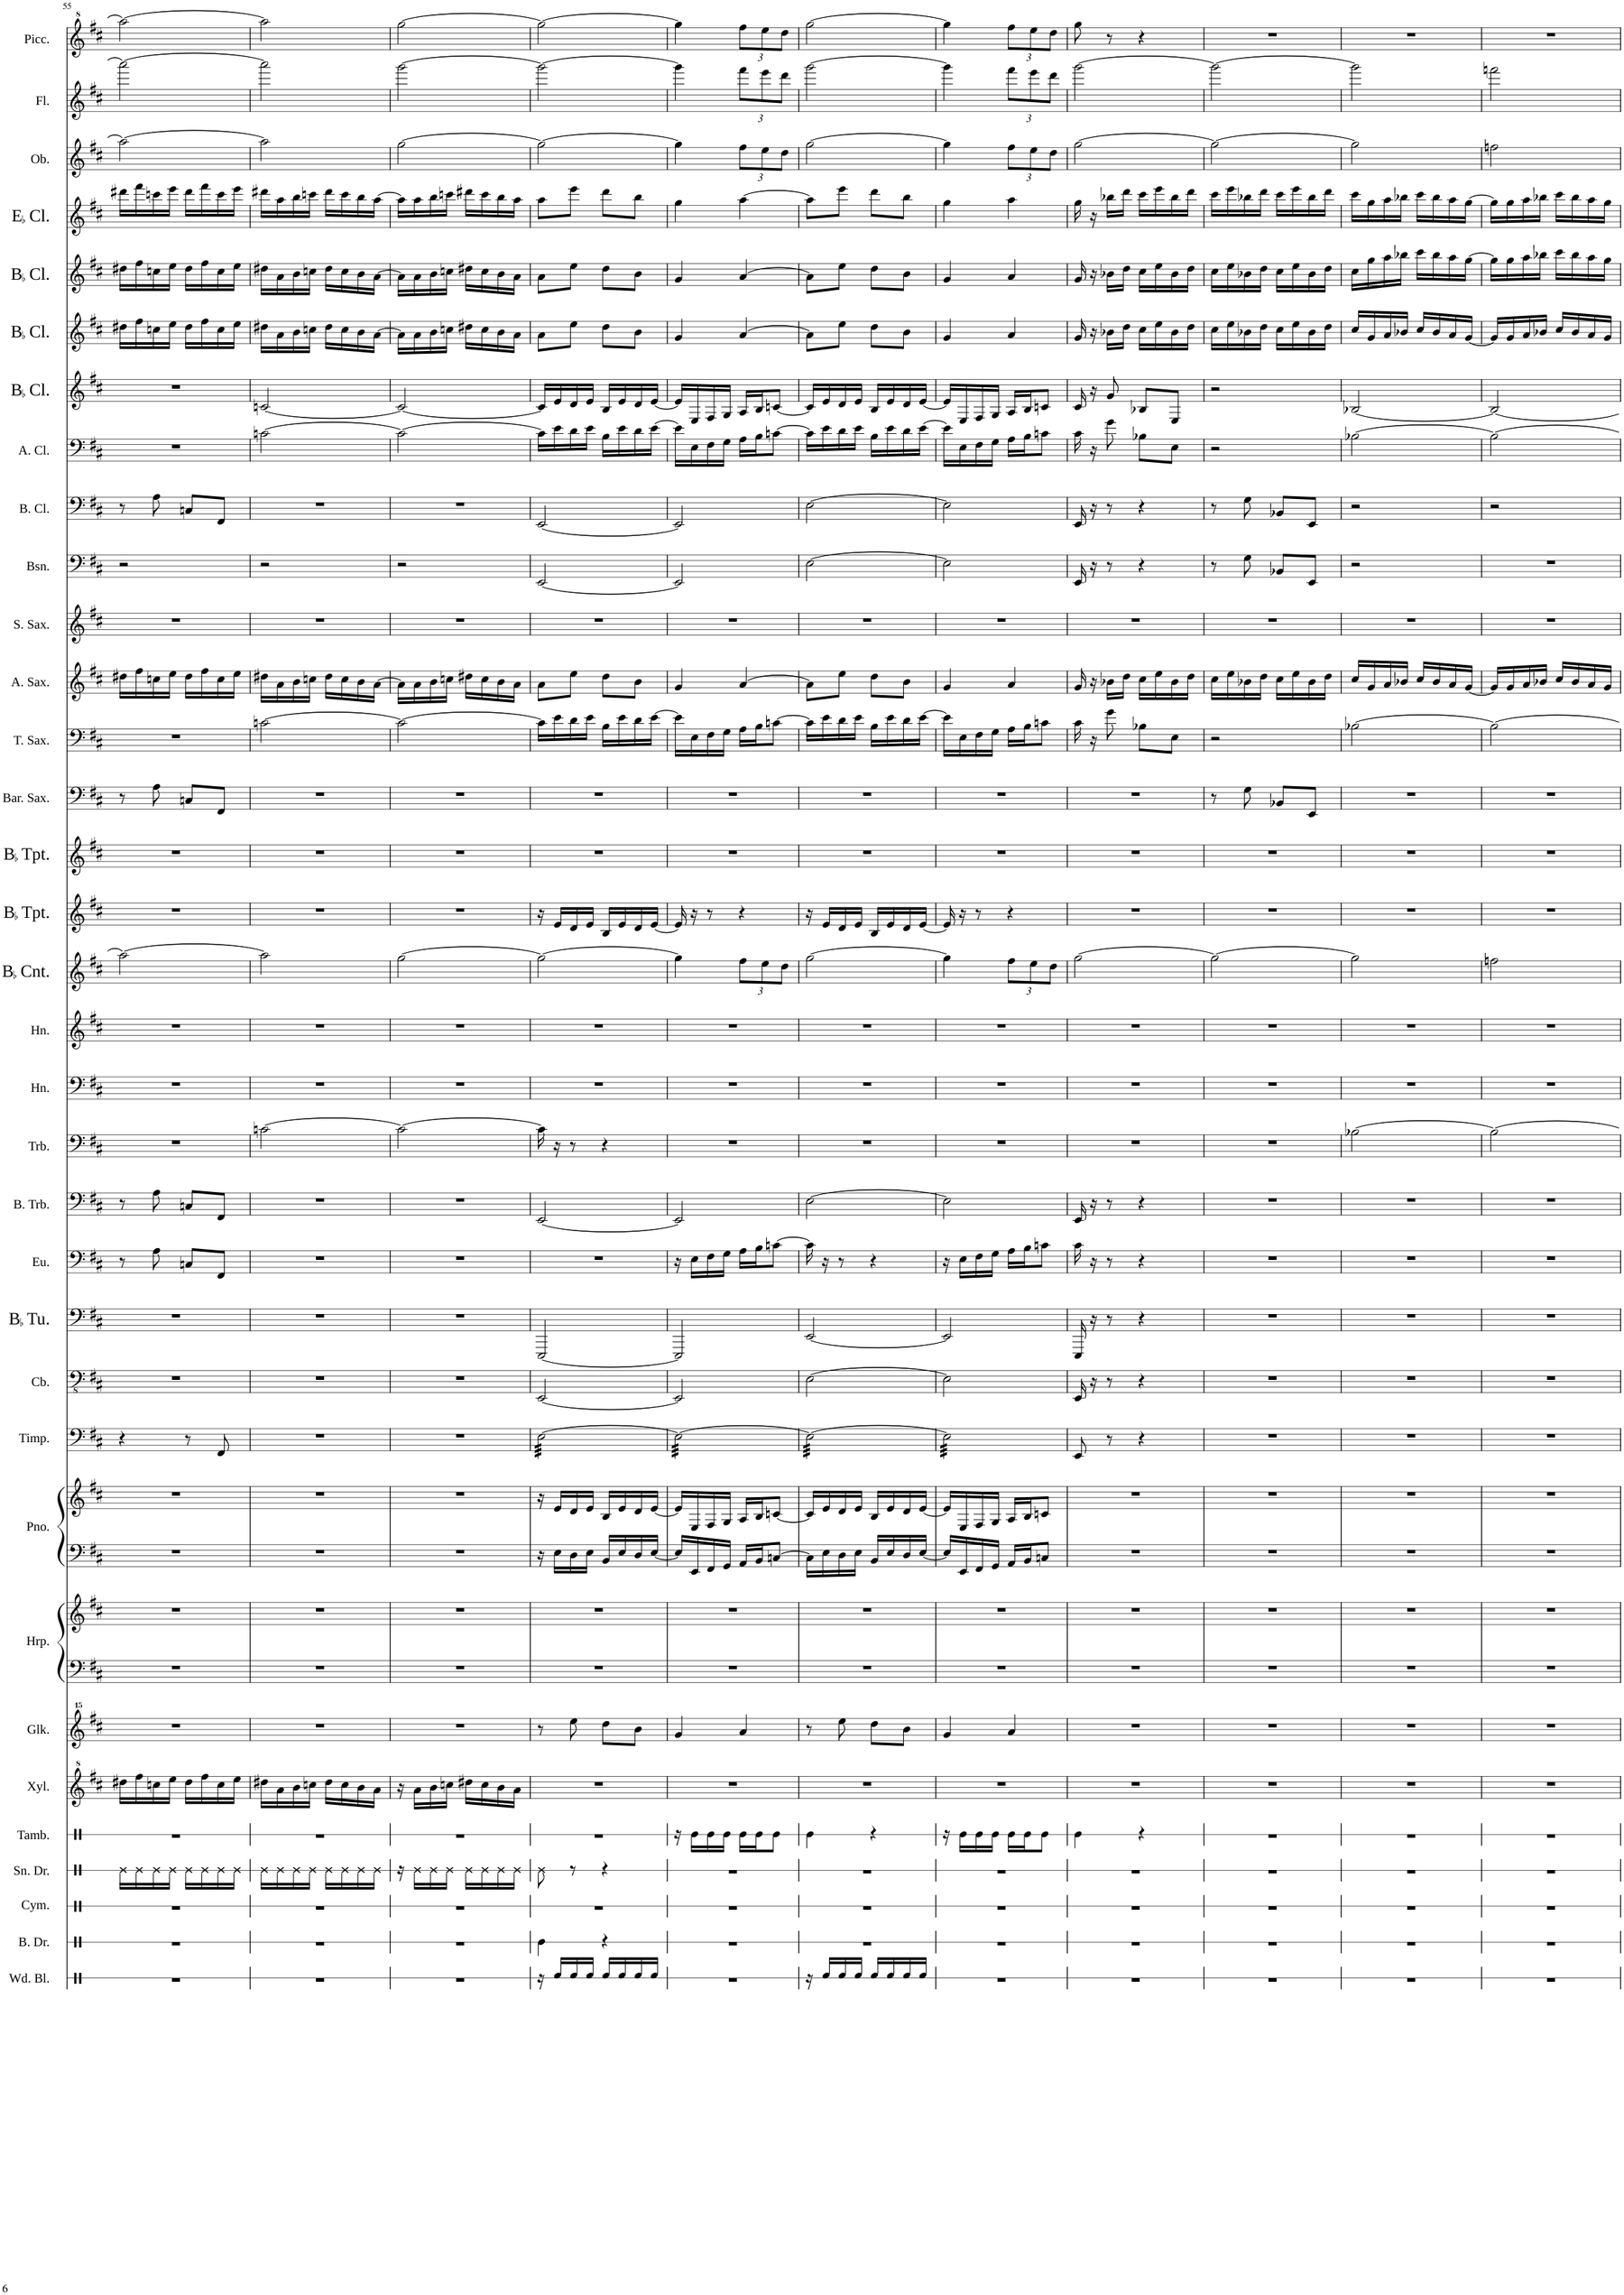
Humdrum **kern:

**kern	**kern	**kern	**kern	**kern	**kern	**kern	**kern	**kern	**kern	**kern	**kern	**kern	**kern	**kern	**kern	**kern	**kern	**kern	**kern	**kern	**kern	**kern	**kern	**kern	**kern	**kern	**kern	**kern	**kern	**kern	**kern	**kern	**kern	**kern	**kern
*part34	*part33	*part32	*part31	*part30	*part29	*part28	*part27	*part27	*part26	*part26	*part25	*part24	*part23	*part22	*part21	*part20	*part19	*part18	*part17	*part16	*part15	*part14	*part13	*part12	*part11	*part10	*part9	*part8	*part7	*part6	*part5	*part4	*part3	*part2	*part1
*staff36	*staff35	*staff34	*staff33	*staff32	*staff31	*staff30	*staff29	*staff28	*staff27	*staff26	*staff25	*staff24	*staff23	*staff22	*staff21	*staff20	*staff19	*staff18	*staff17	*staff16	*staff15	*staff14	*staff13	*staff12	*staff11	*staff10	*staff9	*staff8	*staff7	*staff6	*staff5	*staff4	*staff3	*staff2	*staff1
*I"Wood Blocks	*I"Bass Drum	*I"Cymbal	*I"Snare Drum	*I"Tambourine	*I"Xylophone	*I"Glockenspiel	*I"Harp	*	*I"Piano	*	*I"Timpani	*I"Double Bass	*I"BaccidentalFlat Tuba	*I"Euphonium	*I"Bass Trombone	*I"Trombone	*I"Horn	*I"Horn	*I"BaccidentalFlat Cornet	*I"BaccidentalFlat Trumpet	*I"BaccidentalFlat Trumpet	*I"Baritone Saxophone	*I"Tenor Saxophone	*I"Alto Saxophone	*I"Soprano Saxophone	*I"Bassoon	*I"Bass Clarinet	*I"Alto Clarinet	*I"BaccidentalFlat Clarinet	*I"BaccidentalFlat Clarinet	*I"BaccidentalFlat Clarinet	*I"EaccidentalFlat Clarinet	*I"Oboe	*I"Flute	*I"Piccolo
*I'Wd. Bl.	*I'B. Dr.	*I'Cym.	*I'Sn. Dr.	*I'Tamb.	*I'Xyl.	*I'Glk.	*I'Hrp.	*	*I'Pno.	*	*I'Timp.	*	*I'BaccidentalFlat Tu.	*I'Eu.	*I'B. Trb.	*I'Trb.	*I'Hn.	*I'Hn.	*I'BaccidentalFlat Cnt.	*I'BaccidentalFlat Tpt.	*I'BaccidentalFlat Tpt.	*I'Bar. Sax.	*I'T. Sax.	*I'A. Sax.	*I'S. Sax.	*I'Bsn.	*I'B. Cl.	*I'A. Cl.	*I'BaccidentalFlat Cl.	*I'BaccidentalFlat Cl.	*I'BaccidentalFlat Cl.	*I'EaccidentalFlat Cl.	*I'Ob.	*I'Fl.	*I'Picc.
!!LO:PB:g=z
*clefX	*clefX	*clefX	*clefX	*clefX	*clefG^2	*clefG^^2	*clefF4	*clefG2	*clefF4	*clefG2	*clefF4	*clefFv4	*clefF4	*clefF4	*clefF4	*clefF4	*clefF4	*clefG2	*clefG2	*clefG2	*clefG2	*clefF4	*clefF4	*clefG2	*clefG2	*clefF4	*clefF4	*clefF4	*clefG2	*clefG2	*clefG2	*clefG2	*clefG2	*clefG2	*clefG^2
*	*	*	*	*	*	*	*	*	*	*	*	*Trd7c12	*	*	*	*	*Trd4c7	*Trd4c7	*Trd1c2	*Trd1c2	*Trd1c2	*	*Trd8c14	*Trd5c9	*Trd5c9	*	*Trd8c14	*Trd1c2	*Trd1c2	*Trd1c2	*Trd1c2	*Trd-2c-3	*	*	*Trd-7c-12
*k[]	*k[]	*k[]	*k[]	*k[]	*k[f#c#]	*k[f#c#]	*k[f#c#]	*k[f#c#]	*k[f#c#]	*k[f#c#]	*k[f#c#]	*k[f#c#]	*k[f#c#]	*k[f#c#]	*k[f#c#]	*k[f#c#]	*k[f#c#]	*k[f#c#]	*k[f#c#]	*k[f#c#]	*k[f#c#]	*k[f#c#]	*k[f#c#]	*k[f#c#]	*k[f#c#]	*k[f#c#]	*k[f#c#]	*k[f#c#]	*k[f#c#]	*k[f#c#]	*k[f#c#]	*k[f#c#]	*k[f#c#]	*k[f#c#]	*k[f#c#]
*M2/4	*M2/4	*M2/4	*M2/4	*M2/4	*M2/4	*M2/4	*M2/4	*M2/4	*M2/4	*M2/4	*M2/4	*M2/4	*M2/4	*M2/4	*M2/4	*M2/4	*M2/4	*M2/4	*M2/4	*M2/4	*M2/4	*M2/4	*M2/4	*M2/4	*M2/4	*M2/4	*M2/4	*M2/4	*M2/4	*M2/4	*M2/4	*M2/4	*M2/4	*M2/4	*M2/4
=55	=55	=55	=55	=55	=55	=55	=55	=55	=55	=55	=55	=55	=55	=55	=55	=55	=55	=55	=55	=55	=55	=55	=55	=55	=55	=55	=55	=55	=55	=55	=55	=55	=55	=55	=55
2r	2r	2r	16Re\LL	2r	16ddd#X\LL	2r	2r	2r	2r	2r	4r	2r	2r	8r	8r	2r	2r	2r	2aa\_	2r	2r	8r	2r	16dd#X\LL	2r	2r	8r	2r	2r	16dd#X\LL	16dd#X\LL	16ddd#X\LL	2aa\_	2aaa\_	2aaa\_
.	.	.	16Re\	.	16fff#\	.	.	.	.	.	.	.	.	.	.	.	.	.	.	.	.	.	.	16ff#\	.	.	.	.	.	16ff#\	16ff#\	16fff#\	.	.	.
.	.	.	16Re\	.	16cccn\	.	.	.	.	.	.	.	.	8A\	8A\	.	.	.	.	.	.	8A\	.	16ccn\	.	.	8A\	.	.	16ccn\	16ccn\	16cccn\	.	.	.
.	.	.	16Re\JJ	.	16eee\JJ	.	.	.	.	.	.	.	.	.	.	.	.	.	.	.	.	.	.	16ee\JJ	.	.	.	.	.	16ee\JJ	16ee\JJ	16eee\JJ	.	.	.
.	.	.	16Re\LL	.	16ddd#\LL	.	.	.	.	.	8r	.	.	8Cn/L	8Cn/L	.	.	.	.	.	.	8Cn/L	.	16dd#\LL	.	.	8Cn/L	.	.	16dd#\LL	16dd#\LL	16ddd#\LL	.	.	.
.	.	.	16Re\	.	16fff#\	.	.	.	.	.	.	.	.	.	.	.	.	.	.	.	.	.	.	16ff#\	.	.	.	.	.	16ff#\	16ff#\	16fff#\	.	.	.
.	.	.	16Re\	.	16ccc\	.	.	.	.	.	8FF#/	.	.	8FF#/J	8FF#/J	.	.	.	.	.	.	8FF#/J	.	16cc\	.	.	8FF#/J	.	.	16cc\	16cc\	16ccc\	.	.	.
.	.	.	16Re\JJ	.	16eee\JJ	.	.	.	.	.	.	.	.	.	.	.	.	.	.	.	.	.	.	16ee\JJ	.	.	.	.	.	16ee\JJ	16ee\JJ	16eee\JJ	.	.	.
=56	=56	=56	=56	=56	=56	=56	=56	=56	=56	=56	=56	=56	=56	=56	=56	=56	=56	=56	=56	=56	=56	=56	=56	=56	=56	=56	=56	=56	=56	=56	=56	=56	=56	=56	=56
2r	2r	2r	16Re\LL	2r	16ddd#X\LL	2r	2r	2r	2r	2r	2r	2r	2r	2r	2r	[2cn\	2r	2r	2aa\]	2r	2r	2r	[2cn\	16dd#X\LL	2r	2r	2r	[2cn\	[2cn/	16dd#X\LL	16dd#X\LL	16ddd#X\LL	2aa\]	2aaa\]	2aaa\]
.	.	.	16Re\	.	16aa\	.	.	.	.	.	.	.	.	.	.	.	.	.	.	.	.	.	.	16a\	.	.	.	.	.	16a\	16a\	16aa\	.	.	.
.	.	.	16Re\	.	16bb\	.	.	.	.	.	.	.	.	.	.	.	.	.	.	.	.	.	.	16b\	.	.	.	.	.	16b\	16b\	16bb\	.	.	.
.	.	.	16Re\JJ	.	16cccn\JJ	.	.	.	.	.	.	.	.	.	.	.	.	.	.	.	.	.	.	16ccn\JJ	.	.	.	.	.	16ccn\JJ	16ccn\JJ	16cccn\JJ	.	.	.
.	.	.	16Re\LL	.	16ddd#\LL	.	.	.	.	.	.	.	.	.	.	.	.	.	.	.	.	.	.	16dd#\LL	.	.	.	.	.	16dd#\LL	16dd#\LL	16ddd#\LL	.	.	.
.	.	.	16Re\	.	16ccc\	.	.	.	.	.	.	.	.	.	.	.	.	.	.	.	.	.	.	16cc\	.	.	.	.	.	16cc\	16cc\	16ccc\	.	.	.
.	.	.	16Re\	.	16bb\	.	.	.	.	.	.	.	.	.	.	.	.	.	.	.	.	.	.	16b\	.	.	.	.	.	16b\	16b\	16bb\	.	.	.
.	.	.	16Re\JJ	.	16aa\JJ	.	.	.	.	.	.	.	.	.	.	.	.	.	.	.	.	.	.	[16a\JJ	.	.	.	.	.	[16a\JJ	[16a\JJ	[16aa\JJ	.	.	.
=57	=57	=57	=57	=57	=57	=57	=57	=57	=57	=57	=57	=57	=57	=57	=57	=57	=57	=57	=57	=57	=57	=57	=57	=57	=57	=57	=57	=57	=57	=57	=57	=57	=57	=57	=57
2r	2r	2r	16r	2r	16r	2r	2r	2r	2r	2r	2r	2r	2r	2r	2r	2c\_	2r	2r	[2gg\	2r	2r	2r	2c\_	16a\LL]	2r	2r	2r	2c\_	2c/_	16a\LL]	16a\LL]	16aa\LL]	[2gg\	[2ggg\	[2ggg\
.	.	.	16Re\LL	.	16aa\LL	.	.	.	.	.	.	.	.	.	.	.	.	.	.	.	.	.	.	16a\	.	.	.	.	.	16a\	16a\	16aa\	.	.	.
.	.	.	16Re\	.	16bb\	.	.	.	.	.	.	.	.	.	.	.	.	.	.	.	.	.	.	16b\	.	.	.	.	.	16b\	16b\	16bb\	.	.	.
.	.	.	16Re\JJ	.	16cccn\JJ	.	.	.	.	.	.	.	.	.	.	.	.	.	.	.	.	.	.	16ccn\JJ	.	.	.	.	.	16ccn\JJ	16ccn\JJ	16cccn\JJ	.	.	.
.	.	.	16Re\LL	.	16ddd#X\LL	.	.	.	.	.	.	.	.	.	.	.	.	.	.	.	.	.	.	16dd#X\LL	.	.	.	.	.	16dd#X\LL	16dd#X\LL	16ddd#X\LL	.	.	.
.	.	.	16Re\	.	16ccc\	.	.	.	.	.	.	.	.	.	.	.	.	.	.	.	.	.	.	16cc\	.	.	.	.	.	16cc\	16cc\	16ccc\	.	.	.
.	.	.	16Re\	.	16bb\	.	.	.	.	.	.	.	.	.	.	.	.	.	.	.	.	.	.	16b\	.	.	.	.	.	16b\	16b\	16bb\	.	.	.
.	.	.	16Re\JJ	.	16aa\JJ	.	.	.	.	.	.	.	.	.	.	.	.	.	.	.	.	.	.	16a\JJ	.	.	.	.	.	16a\JJ	16a\JJ	16aa\JJ	.	.	.
=58	=58	=58	=58	=58	=58	=58	=58	=58	=58	=58	=58	=58	=58	=58	=58	=58	=58	=58	=58	=58	=58	=58	=58	=58	=58	=58	=58	=58	=58	=58	=58	=58	=58	=58	=58
*	*	*	*	*	*	*	*	*	*	*	*tremolo	*	*	*	*	*	*	*	*	*	*	*	*	*	*	*	*	*	*	*	*	*	*	*	*
16r	4Re\	2r	8Re\	2r	2r	8r	2r	2r	16r	16r	[32E\LLL	[2EEE/	[2EEE/	2r	[2EE/	16c\]	2r	2r	2gg\_	16r	2r	2r	16c\LL]	8a\L	2r	[2EE/	[2EE/	16c\LL]	16c/LL]	8a\L	8a\L	8aa\L	2gg\_	2ggg\_	2ggg\_
.	.	.	.	.	.	.	.	.	.	.	32E\	.	.	.	.	.	.	.	.	.	.	.	.	.	.	.	.	.	.	.	.	.	.	.	.
16Rf/LL	.	.	.	.	.	.	.	.	16E\LL	16e/LL	32E\	.	.	.	.	16r	.	.	.	16e/LL	.	.	16e\	.	.	.	.	16e\	16e/	.	.	.	.	.	.
.	.	.	.	.	.	.	.	.	.	.	32E\	.	.	.	.	.	.	.	.	.	.	.	.	.	.	.	.	.	.	.	.	.	.	.	.
16Rf/	.	.	8r	.	.	8eeee\	.	.	16D\	16d/	32E\	.	.	.	.	8r	.	.	.	16d/	.	.	16d\	8ee\J	.	.	.	16d\	16d/	8ee\J	8ee\J	8eee\J	.	.	.
.	.	.	.	.	.	.	.	.	.	.	32E\	.	.	.	.	.	.	.	.	.	.	.	.	.	.	.	.	.	.	.	.	.	.	.	.
16Rf/JJ	.	.	.	.	.	.	.	.	16E\JJ	16e/JJ	32E\	.	.	.	.	.	.	.	.	16e/JJ	.	.	16e\JJ	.	.	.	.	16e\JJ	16e/JJ	.	.	.	.	.	.
.	.	.	.	.	.	.	.	.	.	.	32E\	.	.	.	.	.	.	.	.	.	.	.	.	.	.	.	.	.	.	.	.	.	.	.	.
16Rf/LL	4r	.	4r	.	.	8dddd\L	.	.	16BB/LL	16B/LL	32E\	.	.	.	.	4r	.	.	.	16B/LL	.	.	16B\LL	8dd\L	.	.	.	16B\LL	16B/LL	8dd\L	8dd\L	8ddd\L	.	.	.
.	.	.	.	.	.	.	.	.	.	.	32E\	.	.	.	.	.	.	.	.	.	.	.	.	.	.	.	.	.	.	.	.	.	.	.	.
16Rf/	.	.	.	.	.	.	.	.	16E/	16e/	32E\	.	.	.	.	.	.	.	.	16e/	.	.	16e\	.	.	.	.	16e\	16e/	.	.	.	.	.	.
.	.	.	.	.	.	.	.	.	.	.	32E\	.	.	.	.	.	.	.	.	.	.	.	.	.	.	.	.	.	.	.	.	.	.	.	.
16Rf/	.	.	.	.	.	8bbb\J	.	.	16D/	16d/	32E\	.	.	.	.	.	.	.	.	16d/	.	.	16d\	8b\J	.	.	.	16d\	16d/	8b\J	8b\J	8bb\J	.	.	.
.	.	.	.	.	.	.	.	.	.	.	32E\	.	.	.	.	.	.	.	.	.	.	.	.	.	.	.	.	.	.	.	.	.	.	.	.
16Rf/JJ	.	.	.	.	.	.	.	.	[16E/JJ	[16e/JJ	32E\	.	.	.	.	.	.	.	.	[16e/JJ	.	.	[16e\JJ	.	.	.	.	[16e\JJ	[16e/JJ	.	.	.	.	.	.
.	.	.	.	.	.	.	.	.	.	.	32E\JJJ	.	.	.	.	.	.	.	.	.	.	.	.	.	.	.	.	.	.	.	.	.	.	.	.
=59	=59	=59	=59	=59	=59	=59	=59	=59	=59	=59	=59	=59	=59	=59	=59	=59	=59	=59	=59	=59	=59	=59	=59	=59	=59	=59	=59	=59	=59	=59	=59	=59	=59	=59	=59
2r	2r	2r	2r	16r	2r	4ggg/	2r	2r	16E/LL]	16e/LL]	32E\LLL	2EEE/]	2EEE/]	16r	2EE/]	2r	2r	2r	4gg\]	16e/]	2r	2r	16e\LL]	4g/	2r	2EE/]	2EE/]	16e\LL]	16e/LL]	4g/	4g/	4gg\	4gg\]	4ggg\]	4ggg\]
.	.	.	.	.	.	.	.	.	.	.	32E\	.	.	.	.	.	.	.	.	.	.	.	.	.	.	.	.	.	.	.	.	.	.	.	.
.	.	.	.	16Re\LL	.	.	.	.	16EE/	16E/	32E\	.	.	16E\LL	.	.	.	.	.	16r	.	.	16E\	.	.	.	.	16E\	16E/	.	.	.	.	.	.
.	.	.	.	.	.	.	.	.	.	.	32E\	.	.	.	.	.	.	.	.	.	.	.	.	.	.	.	.	.	.	.	.	.	.	.	.
.	.	.	.	16Re\	.	.	.	.	16FF#/	16F#/	32E\	.	.	16F#\	.	.	.	.	.	8r	.	.	16F#\	.	.	.	.	16F#\	16F#/	.	.	.	.	.	.
.	.	.	.	.	.	.	.	.	.	.	32E\	.	.	.	.	.	.	.	.	.	.	.	.	.	.	.	.	.	.	.	.	.	.	.	.
.	.	.	.	16Re\JJ	.	.	.	.	16GG/JJ	16G/JJ	32E\	.	.	16G\JJ	.	.	.	.	.	.	.	.	16G\JJ	.	.	.	.	16G\JJ	16G/JJ	.	.	.	.	.	.
.	.	.	.	.	.	.	.	.	.	.	32E\	.	.	.	.	.	.	.	.	.	.	.	.	.	.	.	.	.	.	.	.	.	.	.	.
*	*	*	*	*	*	*	*	*	*	*	*	*	*	*	*	*	*	*	*Xbrackettup	*	*	*	*	*	*	*	*	*	*	*	*	*	*Xbrackettup	*Xbrackettup	*Xbrackettup
.	.	.	.	16Re\LL	.	4aaa/	.	.	16AA/LL	16A/LL	32E\	.	.	16A\LL	.	.	.	.	12ff#\L	4r	.	.	16A\LL	[4a/	.	.	.	16A\LL	16A/LL	[4a/	[4a/	[4aa\	12ff#\L	12fff#\L	12fff#\L
.	.	.	.	.	.	.	.	.	.	.	32E\	.	.	.	.	.	.	.	.	.	.	.	.	.	.	.	.	.	.	.	.	.	.	.	.
.	.	.	.	16Re\J	.	.	.	.	16BB/J	16B/J	32E\	.	.	16B\J	.	.	.	.	.	.	.	.	16B\J	.	.	.	.	16B\J	16B/J	.	.	.	.	.	.
.	.	.	.	.	.	.	.	.	.	.	.	.	.	.	.	.	.	.	12ee\	.	.	.	.	.	.	.	.	.	.	.	.	.	12ee\	12eee\	12eee\
.	.	.	.	.	.	.	.	.	.	.	32E\	.	.	.	.	.	.	.	.	.	.	.	.	.	.	.	.	.	.	.	.	.	.	.	.
.	.	.	.	8Re\J	.	.	.	.	[8Cn/J	[8cn/J	32E\	.	.	[8cn\J	.	.	.	.	.	.	.	.	[8cn\J	.	.	.	.	[8cn\J	[8cn/J	.	.	.	.	.	.
.	.	.	.	.	.	.	.	.	.	.	32E\	.	.	.	.	.	.	.	.	.	.	.	.	.	.	.	.	.	.	.	.	.	.	.	.
.	.	.	.	.	.	.	.	.	.	.	.	.	.	.	.	.	.	.	12dd\J	.	.	.	.	.	.	.	.	.	.	.	.	.	12dd\J	12ddd\J	12ddd\J
.	.	.	.	.	.	.	.	.	.	.	32E\	.	.	.	.	.	.	.	.	.	.	.	.	.	.	.	.	.	.	.	.	.	.	.	.
.	.	.	.	.	.	.	.	.	.	.	32E\JJJ	.	.	.	.	.	.	.	.	.	.	.	.	.	.	.	.	.	.	.	.	.	.	.	.
=60	=60	=60	=60	=60	=60	=60	=60	=60	=60	=60	=60	=60	=60	=60	=60	=60	=60	=60	=60	=60	=60	=60	=60	=60	=60	=60	=60	=60	=60	=60	=60	=60	=60	=60	=60
16r	2r	2r	2r	4Re\	2r	8r	2r	2r	16C\LL]	16c/LL]	32E\LLL	[2EE\	[2EE/	16c\]	[2E\	2r	2r	2r	[2gg\	16r	2r	2r	16c\LL]	8a\L]	2r	[2E\	[2E\	16c\LL]	16c/LL]	8a\L]	8a\L]	8aa\L]	[2gg\	[2ggg\	[2ggg\
.	.	.	.	.	.	.	.	.	.	.	32E\	.	.	.	.	.	.	.	.	.	.	.	.	.	.	.	.	.	.	.	.	.	.	.	.
16Rf/LL	.	.	.	.	.	.	.	.	16E\	16e/	32E\	.	.	16r	.	.	.	.	.	16e/LL	.	.	16e\	.	.	.	.	16e\	16e/	.	.	.	.	.	.
.	.	.	.	.	.	.	.	.	.	.	32E\	.	.	.	.	.	.	.	.	.	.	.	.	.	.	.	.	.	.	.	.	.	.	.	.
16Rf/	.	.	.	.	.	8eeee\	.	.	16D\	16d/	32E\	.	.	8r	.	.	.	.	.	16d/	.	.	16d\	8ee\J	.	.	.	16d\	16d/	8ee\J	8ee\J	8eee\J	.	.	.
.	.	.	.	.	.	.	.	.	.	.	32E\	.	.	.	.	.	.	.	.	.	.	.	.	.	.	.	.	.	.	.	.	.	.	.	.
16Rf/JJ	.	.	.	.	.	.	.	.	16E\JJ	16e/JJ	32E\	.	.	.	.	.	.	.	.	16e/JJ	.	.	16e\JJ	.	.	.	.	16e\JJ	16e/JJ	.	.	.	.	.	.
.	.	.	.	.	.	.	.	.	.	.	32E\	.	.	.	.	.	.	.	.	.	.	.	.	.	.	.	.	.	.	.	.	.	.	.	.
16Rf/LL	.	.	.	4r	.	8dddd\L	.	.	16BB/LL	16B/LL	32E\	.	.	4r	.	.	.	.	.	16B/LL	.	.	16B\LL	8dd\L	.	.	.	16B\LL	16B/LL	8dd\L	8dd\L	8ddd\L	.	.	.
.	.	.	.	.	.	.	.	.	.	.	32E\	.	.	.	.	.	.	.	.	.	.	.	.	.	.	.	.	.	.	.	.	.	.	.	.
16Rf/	.	.	.	.	.	.	.	.	16E/	16e/	32E\	.	.	.	.	.	.	.	.	16e/	.	.	16e\	.	.	.	.	16e\	16e/	.	.	.	.	.	.
.	.	.	.	.	.	.	.	.	.	.	32E\	.	.	.	.	.	.	.	.	.	.	.	.	.	.	.	.	.	.	.	.	.	.	.	.
16Rf/	.	.	.	.	.	8bbb\J	.	.	16D/	16d/	32E\	.	.	.	.	.	.	.	.	16d/	.	.	16d\	8b\J	.	.	.	16d\	16d/	8b\J	8b\J	8bb\J	.	.	.
.	.	.	.	.	.	.	.	.	.	.	32E\	.	.	.	.	.	.	.	.	.	.	.	.	.	.	.	.	.	.	.	.	.	.	.	.
16Rf/JJ	.	.	.	.	.	.	.	.	[16E/JJ	[16e/JJ	32E\	.	.	.	.	.	.	.	.	[16e/JJ	.	.	[16e\JJ	.	.	.	.	[16e\JJ	[16e/JJ	.	.	.	.	.	.
.	.	.	.	.	.	.	.	.	.	.	32E\JJJ	.	.	.	.	.	.	.	.	.	.	.	.	.	.	.	.	.	.	.	.	.	.	.	.
=61	=61	=61	=61	=61	=61	=61	=61	=61	=61	=61	=61	=61	=61	=61	=61	=61	=61	=61	=61	=61	=61	=61	=61	=61	=61	=61	=61	=61	=61	=61	=61	=61	=61	=61	=61
2r	2r	2r	2r	16r	2r	4ggg/	2r	2r	16E/LL]	16e/LL]	32E\]LLL	2EE\]	2EE/]	16r	2E\]	2r	2r	2r	4gg\]	16e/]	2r	2r	16e\LL]	4g/	2r	2E\]	2E\]	16e\LL]	16e/LL]	4g/	4g/	4gg\	4gg\]	4ggg\]	4ggg\]
.	.	.	.	.	.	.	.	.	.	.	32E\	.	.	.	.	.	.	.	.	.	.	.	.	.	.	.	.	.	.	.	.	.	.	.	.
.	.	.	.	16Re\LL	.	.	.	.	16EE/	16E/	32E\	.	.	16E\LL	.	.	.	.	.	16r	.	.	16E\	.	.	.	.	16E\	16E/	.	.	.	.	.	.
.	.	.	.	.	.	.	.	.	.	.	32E\	.	.	.	.	.	.	.	.	.	.	.	.	.	.	.	.	.	.	.	.	.	.	.	.
.	.	.	.	16Re\	.	.	.	.	16FF#/	16F#/	32E\	.	.	16F#\	.	.	.	.	.	8r	.	.	16F#\	.	.	.	.	16F#\	16F#/	.	.	.	.	.	.
.	.	.	.	.	.	.	.	.	.	.	32E\	.	.	.	.	.	.	.	.	.	.	.	.	.	.	.	.	.	.	.	.	.	.	.	.
.	.	.	.	16Re\JJ	.	.	.	.	16GG/JJ	16G/JJ	32E\	.	.	16G\JJ	.	.	.	.	.	.	.	.	16G\JJ	.	.	.	.	16G\JJ	16G/JJ	.	.	.	.	.	.
.	.	.	.	.	.	.	.	.	.	.	32E\	.	.	.	.	.	.	.	.	.	.	.	.	.	.	.	.	.	.	.	.	.	.	.	.
.	.	.	.	16Re\LL	.	4aaa/	.	.	16AA/LL	16A/LL	32E\	.	.	16A\LL	.	.	.	.	12ff#\L	4r	.	.	16A\LL	4a/	.	.	.	16A\LL	16A/LL	4a/	4a/	4aa\	12ff#\L	12fff#\L	12fff#\L
.	.	.	.	.	.	.	.	.	.	.	32E\	.	.	.	.	.	.	.	.	.	.	.	.	.	.	.	.	.	.	.	.	.	.	.	.
.	.	.	.	16Re\J	.	.	.	.	16BB/J	16B/J	32E\	.	.	16B\J	.	.	.	.	.	.	.	.	16B\J	.	.	.	.	16B\J	16B/J	.	.	.	.	.	.
.	.	.	.	.	.	.	.	.	.	.	.	.	.	.	.	.	.	.	12ee\	.	.	.	.	.	.	.	.	.	.	.	.	.	12ee\	12eee\	12eee\
.	.	.	.	.	.	.	.	.	.	.	32E\	.	.	.	.	.	.	.	.	.	.	.	.	.	.	.	.	.	.	.	.	.	.	.	.
.	.	.	.	8Re\J	.	.	.	.	8Cn/J	8cn/J	32E\	.	.	8cn\J	.	.	.	.	.	.	.	.	8cn\J	.	.	.	.	8cn\J	8cn/J	.	.	.	.	.	.
.	.	.	.	.	.	.	.	.	.	.	32E\	.	.	.	.	.	.	.	.	.	.	.	.	.	.	.	.	.	.	.	.	.	.	.	.
.	.	.	.	.	.	.	.	.	.	.	.	.	.	.	.	.	.	.	12dd\J	.	.	.	.	.	.	.	.	.	.	.	.	.	12dd\J	12ddd\J	12ddd\J
.	.	.	.	.	.	.	.	.	.	.	32E\	.	.	.	.	.	.	.	.	.	.	.	.	.	.	.	.	.	.	.	.	.	.	.	.
.	.	.	.	.	.	.	.	.	.	.	32E\JJJ	.	.	.	.	.	.	.	.	.	.	.	.	.	.	.	.	.	.	.	.	.	.	.	.
*	*	*	*	*	*	*	*	*	*	*	*Xtremolo	*	*	*	*	*	*	*	*	*	*	*	*	*	*	*	*	*	*	*	*	*	*	*	*
=62	=62	=62	=62	=62	=62	=62	=62	=62	=62	=62	=62	=62	=62	=62	=62	=62	=62	=62	=62	=62	=62	=62	=62	=62	=62	=62	=62	=62	=62	=62	=62	=62	=62	=62	=62
2r	2r	2r	2r	4Re\	2r	2r	2r	2r	2r	2r	8EE/	16EEE/	16EEE/	16c#\	16EE/	2r	2r	2r	[2gg\	2r	2r	2r	16c#\	16g/	2r	16EE/	16EE/	16c#\	16c#/	16g/	16g/	16gg\	[2gg\	[2ggg\	8ggg\
.	.	.	.	.	.	.	.	.	.	.	.	16r	16r	16r	16r	.	.	.	.	.	.	.	16r	16r	.	16r	16r	16r	16r	16r	16r	16r	.	.	.
.	.	.	.	.	.	.	.	.	.	.	8r	8r	8r	8r	8r	.	.	.	.	.	.	.	8g\	16b-X\LL	.	8r	8r	8g\	8g/	16b-X\LL	16b-X\LL	16bb-X\LL	.	.	8r
.	.	.	.	.	.	.	.	.	.	.	.	.	.	.	.	.	.	.	.	.	.	.	.	16dd\JJ	.	.	.	.	.	16dd\JJ	16dd\JJ	16ddd\JJ	.	.	.
.	.	.	.	4r	.	.	.	.	.	.	4r	4r	4r	4r	4r	.	.	.	.	.	.	.	8B-X\L	16cc#\LL	.	4r	4r	8B-X\L	8B-X/L	16cc#\LL	16cc#\LL	16ccc#\LL	.	.	4r
.	.	.	.	.	.	.	.	.	.	.	.	.	.	.	.	.	.	.	.	.	.	.	.	16ee\	.	.	.	.	.	16ee\	16ee\	16eee\	.	.	.
.	.	.	.	.	.	.	.	.	.	.	.	.	.	.	.	.	.	.	.	.	.	.	8E\J	16b-\	.	.	.	8E\J	8E/J	16b-\	16b-\	16bb-\	.	.	.
.	.	.	.	.	.	.	.	.	.	.	.	.	.	.	.	.	.	.	.	.	.	.	.	16dd\JJ	.	.	.	.	.	16dd\JJ	16dd\JJ	16ddd\JJ	.	.	.
=63	=63	=63	=63	=63	=63	=63	=63	=63	=63	=63	=63	=63	=63	=63	=63	=63	=63	=63	=63	=63	=63	=63	=63	=63	=63	=63	=63	=63	=63	=63	=63	=63	=63	=63	=63
2r	2r	2r	2r	2r	2r	2r	2r	2r	2r	2r	2r	2r	2r	2r	2r	2r	2r	2r	2gg\_	2r	2r	8r	2r	16cc#\LL	2r	8r	8r	2r	2r	16cc#\LL	16cc#\LL	16ccc#\LL	2gg\_	2ggg\_	2r
.	.	.	.	.	.	.	.	.	.	.	.	.	.	.	.	.	.	.	.	.	.	.	.	16ee\	.	.	.	.	.	16ee\	16ee\	16eee\	.	.	.
.	.	.	.	.	.	.	.	.	.	.	.	.	.	.	.	.	.	.	.	.	.	8G\	.	16b-X\	.	8G\	8G\	.	.	16b-X\	16b-X\	16bb-X\	.	.	.
.	.	.	.	.	.	.	.	.	.	.	.	.	.	.	.	.	.	.	.	.	.	.	.	16dd\JJ	.	.	.	.	.	16dd\JJ	16dd\JJ	16ddd\JJ	.	.	.
.	.	.	.	.	.	.	.	.	.	.	.	.	.	.	.	.	.	.	.	.	.	8BB-X/L	.	16cc#\LL	.	8BB-X/L	8BB-X/L	.	.	16cc#\LL	16cc#\LL	16ccc#\LL	.	.	.
.	.	.	.	.	.	.	.	.	.	.	.	.	.	.	.	.	.	.	.	.	.	.	.	16ee\	.	.	.	.	.	16ee\	16ee\	16eee\	.	.	.
.	.	.	.	.	.	.	.	.	.	.	.	.	.	.	.	.	.	.	.	.	.	8EE/J	.	16b-\	.	8EE/J	8EE/J	.	.	16b-\	16b-\	16bb-\	.	.	.
.	.	.	.	.	.	.	.	.	.	.	.	.	.	.	.	.	.	.	.	.	.	.	.	16dd\JJ	.	.	.	.	.	16dd\JJ	16dd\JJ	16ddd\JJ	.	.	.
=64	=64	=64	=64	=64	=64	=64	=64	=64	=64	=64	=64	=64	=64	=64	=64	=64	=64	=64	=64	=64	=64	=64	=64	=64	=64	=64	=64	=64	=64	=64	=64	=64	=64	=64	=64
2r	2r	2r	2r	2r	2r	2r	2r	2r	2r	2r	2r	2r	2r	2r	2r	[2B-X\	2r	2r	2gg\]	2r	2r	2r	[2B-X\	16cc#/LL	2r	2r	2r	[2B-X\	[2B-X/	16cc#/LL	16cc#\LL	16ccc#\LL	2gg\]	2ggg\]	2r
.	.	.	.	.	.	.	.	.	.	.	.	.	.	.	.	.	.	.	.	.	.	.	.	16g/	.	.	.	.	.	16g/	16gg\	16gg\	.	.	.
.	.	.	.	.	.	.	.	.	.	.	.	.	.	.	.	.	.	.	.	.	.	.	.	16a/	.	.	.	.	.	16a/	16aa\	16aa\	.	.	.
.	.	.	.	.	.	.	.	.	.	.	.	.	.	.	.	.	.	.	.	.	.	.	.	16b-X/JJ	.	.	.	.	.	16b-X/JJ	16bb-X\JJ	16bb-X\JJ	.	.	.
.	.	.	.	.	.	.	.	.	.	.	.	.	.	.	.	.	.	.	.	.	.	.	.	16cc#/LL	.	.	.	.	.	16cc#/LL	16ccc#\LL	16ccc#\LL	.	.	.
.	.	.	.	.	.	.	.	.	.	.	.	.	.	.	.	.	.	.	.	.	.	.	.	16b-/	.	.	.	.	.	16b-/	16bb-\	16bb-\	.	.	.
.	.	.	.	.	.	.	.	.	.	.	.	.	.	.	.	.	.	.	.	.	.	.	.	16a/	.	.	.	.	.	16a/	16aa\	16aa\	.	.	.
.	.	.	.	.	.	.	.	.	.	.	.	.	.	.	.	.	.	.	.	.	.	.	.	[16g/JJ	.	.	.	.	.	[16g/JJ	[16gg\JJ	[16gg\JJ	.	.	.
=65	=65	=65	=65	=65	=65	=65	=65	=65	=65	=65	=65	=65	=65	=65	=65	=65	=65	=65	=65	=65	=65	=65	=65	=65	=65	=65	=65	=65	=65	=65	=65	=65	=65	=65	=65
2r	2r	2r	2r	2r	2r	2r	2r	2r	2r	2r	2r	2r	2r	2r	2r	2B-\_	2r	2r	2ffn\	2r	2r	2r	2B-\_	16g/LL]	2r	2r	2r	2B-\_	2B-/_	16g/LL]	16gg\LL]	16gg\LL]	2ffn\	2fffn\	2r
.	.	.	.	.	.	.	.	.	.	.	.	.	.	.	.	.	.	.	.	.	.	.	.	16g/	.	.	.	.	.	16g/	16gg\	16gg\	.	.	.
.	.	.	.	.	.	.	.	.	.	.	.	.	.	.	.	.	.	.	.	.	.	.	.	16a/	.	.	.	.	.	16a/	16aa\	16aa\	.	.	.
.	.	.	.	.	.	.	.	.	.	.	.	.	.	.	.	.	.	.	.	.	.	.	.	16b-X/JJ	.	.	.	.	.	16b-X/JJ	16bb-X\JJ	16bb-X\JJ	.	.	.
.	.	.	.	.	.	.	.	.	.	.	.	.	.	.	.	.	.	.	.	.	.	.	.	16cc#/LL	.	.	.	.	.	16cc#/LL	16ccc#\LL	16ccc#\LL	.	.	.
.	.	.	.	.	.	.	.	.	.	.	.	.	.	.	.	.	.	.	.	.	.	.	.	16b-/	.	.	.	.	.	16b-/	16bb-\	16bb-\	.	.	.
.	.	.	.	.	.	.	.	.	.	.	.	.	.	.	.	.	.	.	.	.	.	.	.	16a/	.	.	.	.	.	16a/	16aa\	16aa\	.	.	.
.	.	.	.	.	.	.	.	.	.	.	.	.	.	.	.	.	.	.	.	.	.	.	.	16g/JJ	.	.	.	.	.	16g/JJ	16gg\JJ	16gg\JJ	.	.	.
=	=	=	=	=	=	=	=	=	=	=	=	=	=	=	=	=	=	=	=	=	=	=	=	=	=	=	=	=	=	=	=	=	=	=	=
*-	*-	*-	*-	*-	*-	*-	*-	*-	*-	*-	*-	*-	*-	*-	*-	*-	*-	*-	*-	*-	*-	*-	*-	*-	*-	*-	*-	*-	*-	*-	*-	*-	*-	*-	*-
